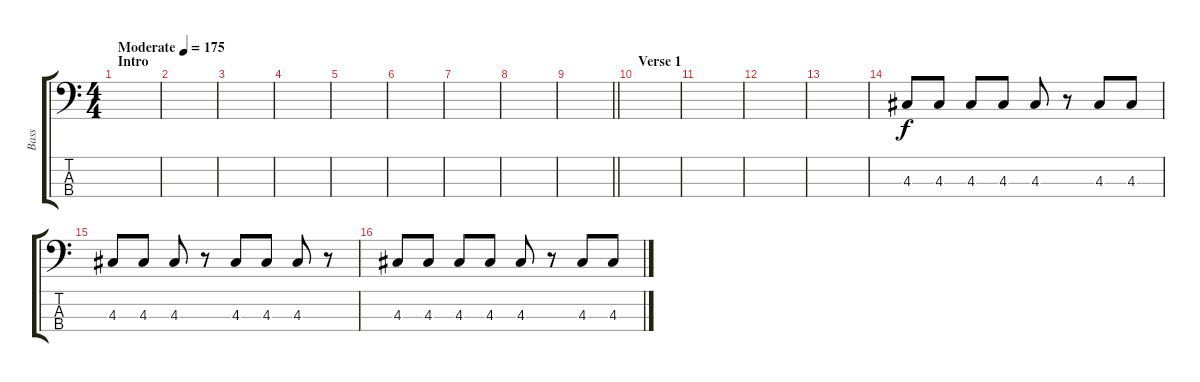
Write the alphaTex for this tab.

\track ("Bass" "Bass") {instrument electricbasspick}
\staff {score tabs}
\tuning (G2 D2 A1 D1) {hide}
\ts (4 4)
\section ("" "Intro")
\tempo (175 "Moderate")
\clef f4
\ks c
|
|
|
|
|
|
|
|
\barLineRight lightlight
|
\section ("" "Verse 1")
|
|
|
|
4.3.8 4.3.8 4.3.8 4.3.8 4.3.8 r.8 4.3.8 4.3.8 |
4.3.8 4.3.8 4.3.8 r.8 4.3.8 4.3.8 4.3.8 r.8 |
4.3.8 4.3.8 4.3.8 4.3.8 4.3.8 r.8 4.3.8 4.3.8
